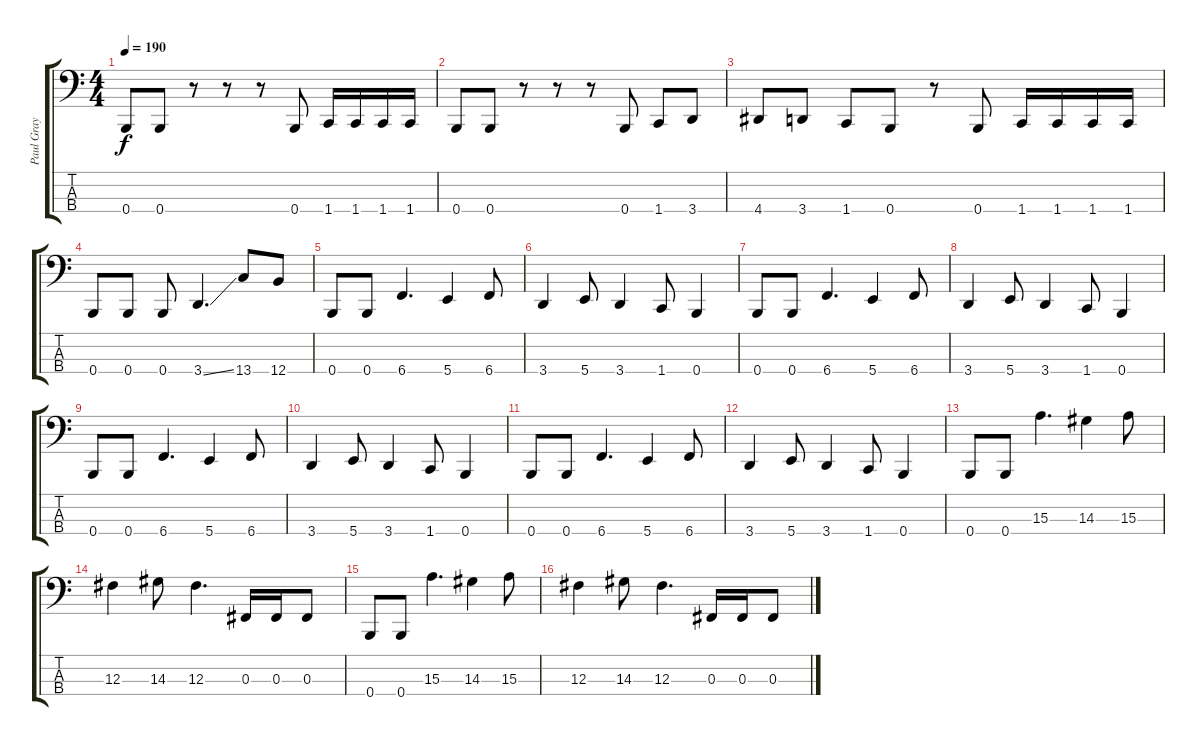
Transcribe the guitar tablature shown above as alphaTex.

\track ("Paul Gray" "Paul Gray") {instrument electricbassfinger}
\staff {score tabs}
\tuning (E2 B1 Gb1 B0) {hide}
\ts (4 4)
\tempo 190
\clef f4
\ks c
0.4.8{dy f} 0.4.8 r.8 r.8 r.8 0.4.8 1.4.16 1.4.16 1.4.16 1.4.16 |
0.4.8 0.4.8 r.8 r.8 r.8 0.4.8 1.4.8 3.4.8 |
4.4.8 3.4.8 1.4.8 0.4.8 r.8 0.4.8 1.4.16 1.4.16 1.4.16 1.4.16 |
0.4.8 0.4.8 0.4.8 3.4{ss}.4{d} 13.4.8 12.4.8 |
0.4.8 0.4.8 6.4.4{d} 5.4.4 6.4.8 |
3.4.4 5.4.8 3.4.4 1.4.8 0.4.4 |
0.4.8 0.4.8 6.4.4{d} 5.4.4 6.4.8 |
3.4.4 5.4.8 3.4.4 1.4.8 0.4.4 |
0.4.8 0.4.8 6.4.4{d} 5.4.4 6.4.8 |
3.4.4 5.4.8 3.4.4 1.4.8 0.4.4 |
0.4.8 0.4.8 6.4.4{d} 5.4.4 6.4.8 |
3.4.4 5.4.8 3.4.4 1.4.8 0.4.4 |
0.4.8 0.4.8 15.3.4{d} 14.3.4 15.3.8 |
12.3.4 14.3.8 12.3.4{d} 0.3.16 0.3.16 0.3.8 |
0.4.8 0.4.8 15.3.4{d} 14.3.4 15.3.8 |
12.3.4 14.3.8 12.3.4{d} 0.3.16 0.3.16 0.3.8
